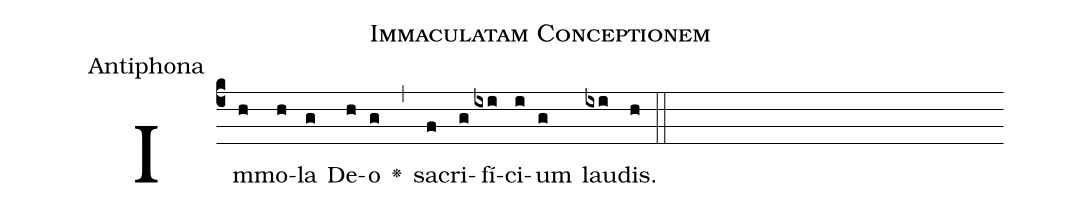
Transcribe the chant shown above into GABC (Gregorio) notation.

name:Immaculatam Conceptionem;
office-part:Antiphona;
%%
(c4) Im(h)mo(h)la(g) De(h)o(g) <v>\greheightstar</v>(,) sa(f)cri(g)fí(ixi)ci(i)um(g) lau(ixi)dis.(h) (::)
